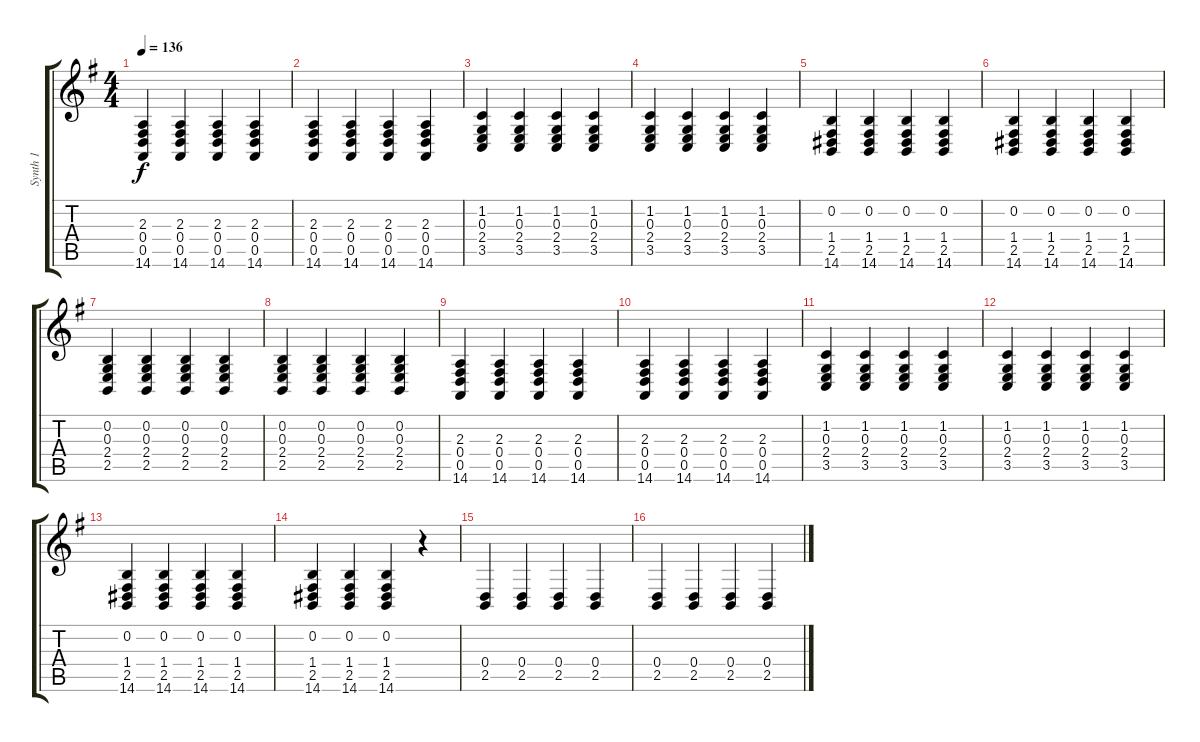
\track ("Synth 1" "Synth 1") {instrument acousticgrandpiano}
\staff {score tabs}
\tuning (E4 B3 G3 D3 A2 E2) {hide}
\ts (4 4)
\tempo 136
\clef g2
\ks g
(2.3 0.4 0.5 14.6).4{dy f} (2.3 0.4 0.5 14.6).4 (2.3 0.4 0.5 14.6).4 (2.3 0.4 0.5 14.6).4 |
(2.3 0.4 0.5 14.6).4 (2.3 0.4 0.5 14.6).4 (2.3 0.4 0.5 14.6).4 (2.3 0.4 0.5 14.6).4 |
(1.2 0.3 2.4 3.5).4 (1.2 0.3 2.4 3.5).4 (1.2 0.3 2.4 3.5).4 (1.2 0.3 2.4 3.5).4 |
(1.2 0.3 2.4 3.5).4 (1.2 0.3 2.4 3.5).4 (1.2 0.3 2.4 3.5).4 (1.2 0.3 2.4 3.5).4 |
(0.2 1.4 2.5 14.6).4 (0.2 1.4 2.5 14.6).4 (0.2 1.4 2.5 14.6).4 (0.2 1.4 2.5 14.6).4 |
(0.2 1.4 2.5 14.6).4 (0.2 1.4 2.5 14.6).4 (0.2 1.4 2.5 14.6).4 (0.2 1.4 2.5 14.6).4 |
(0.2 0.3 2.4 2.5).4 (0.2 0.3 2.4 2.5).4 (0.2 0.3 2.4 2.5).4 (0.2 0.3 2.4 2.5).4 |
(0.2 0.3 2.4 2.5).4 (0.2 0.3 2.4 2.5).4 (0.2 0.3 2.4 2.5).4 (0.2 0.3 2.4 2.5).4 |
(2.3 0.4 0.5 14.6).4 (2.3 0.4 0.5 14.6).4 (2.3 0.4 0.5 14.6).4 (2.3 0.4 0.5 14.6).4 |
(2.3 0.4 0.5 14.6).4 (2.3 0.4 0.5 14.6).4 (2.3 0.4 0.5 14.6).4 (2.3 0.4 0.5 14.6).4 |
(1.2 0.3 2.4 3.5).4 (1.2 0.3 2.4 3.5).4 (1.2 0.3 2.4 3.5).4 (1.2 0.3 2.4 3.5).4 |
(1.2 0.3 2.4 3.5).4 (1.2 0.3 2.4 3.5).4 (1.2 0.3 2.4 3.5).4 (1.2 0.3 2.4 3.5).4 |
(0.2 1.4 2.5 14.6).4 (0.2 1.4 2.5 14.6).4 (0.2 1.4 2.5 14.6).4 (0.2 1.4 2.5 14.6).4 |
(0.2 1.4 2.5 14.6).4 (0.2 1.4 2.5 14.6).4 (0.2 1.4 2.5 14.6).4 r.4 |
(0.4 2.5).4 (0.4 2.5).4 (0.4 2.5).4 (0.4 2.5).4 |
(0.4 2.5).4 (0.4 2.5).4 (0.4 2.5).4 (0.4 2.5).4
